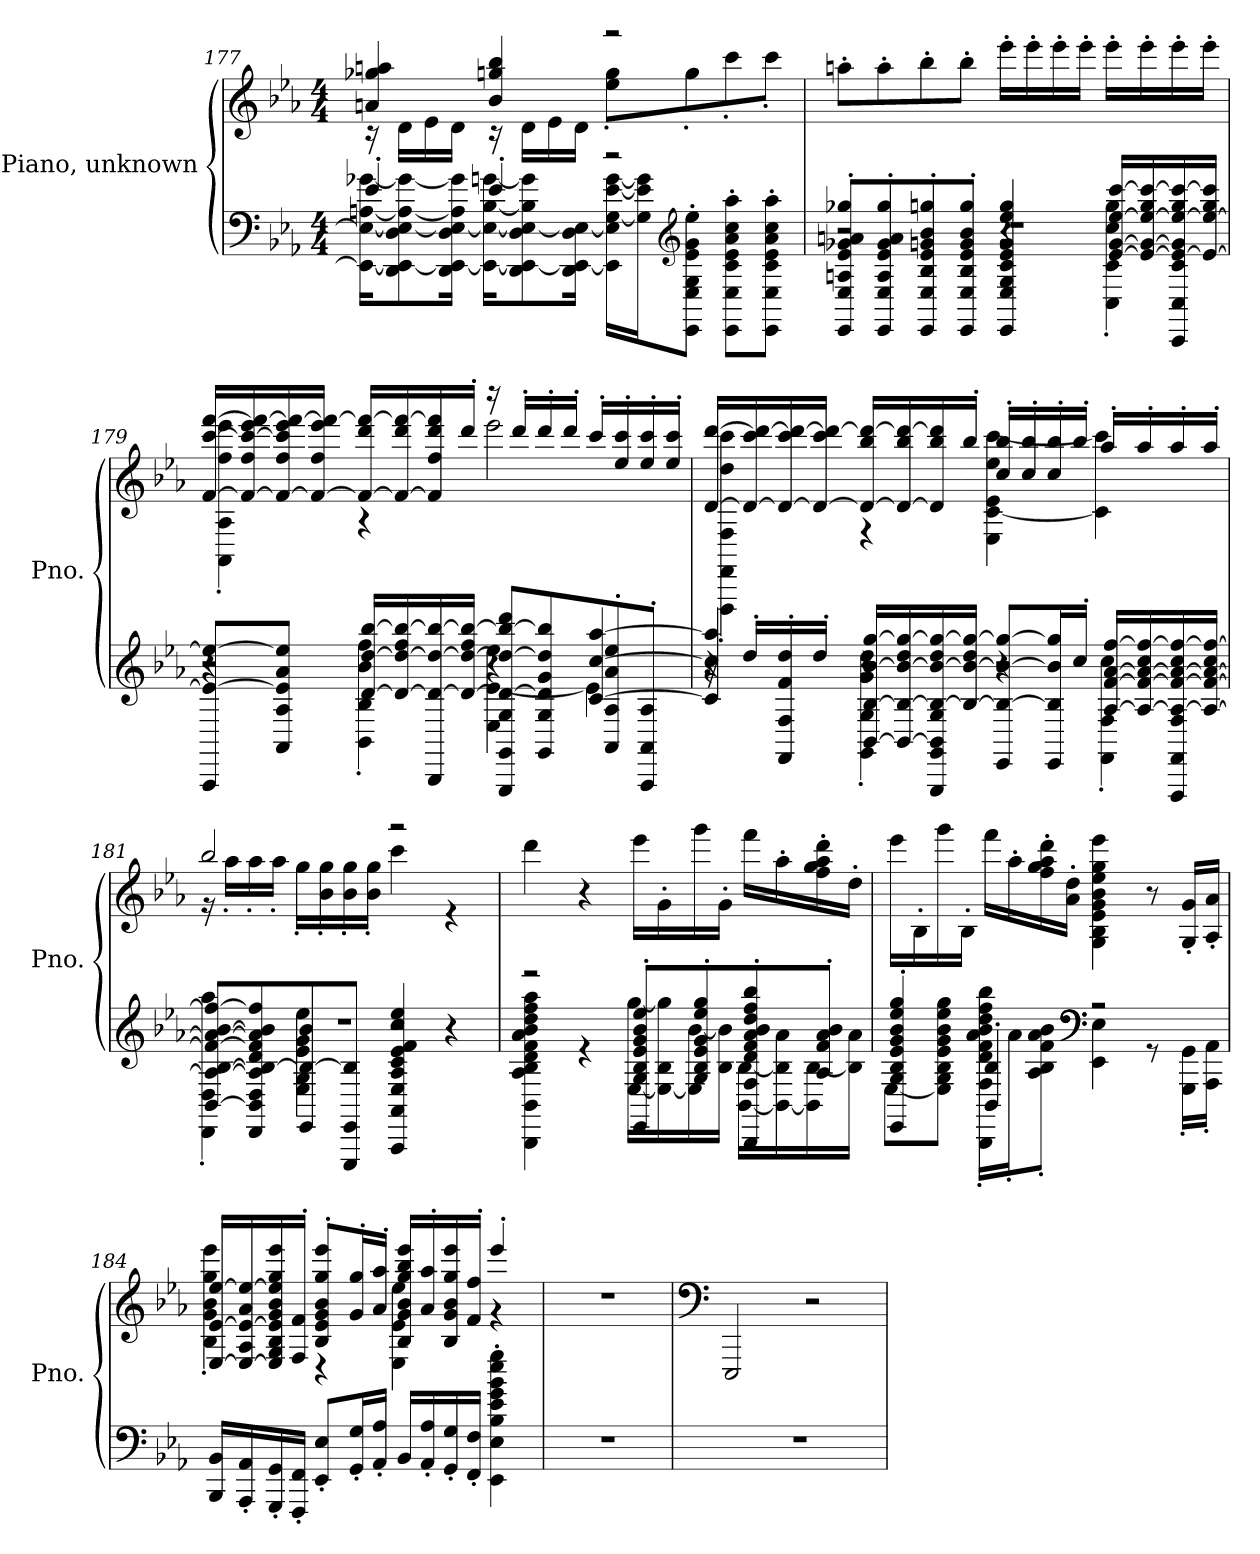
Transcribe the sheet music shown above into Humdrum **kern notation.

**kern	**kern
*part1	*part1
*staff2	*staff1
*I"Piano, unknown	*
*I'Pno.	*
!!LO:PB:g=z
*clefF4	*clefG2
*k[b-e-a-]	*k[b-e-a-]
*M4/4	*M4/4
=177	=177
*^	*^
4e-'/	16EE-\_ 16E-\_ [16An\ [16g-X\KL	4an/ 4gg-X/ 4aan/	16r
.	8DD\ 8EE-\_ 8D\ 8E-\_ 8A\_ 8g-\_	.	16d\LL
.	.	.	16e-\
.	16DD\ 16EE-\_ 16D\ 16E-\_ 16A\] 16g-\]Jk	.	16d\JJ
4e-'/	16EE-\_ 16E-\_ [16B-\ [16gn\KL	4b-/ 4ggn/ 4bb-/	16r
.	8DD\ 8EE-\_ 8D\ 8E-\_ 8B-\] 8g\]	.	16d\LL
.	.	.	16e-\
.	16DD\ 16EE-\_ 16D\ 16E-\_Jk	.	16d\JJ
2r	16EE-\] 16E-\] [16G\ [16e-\ [16g\LL	2r	8ee-\' 8gg\'L
.	16G\] 16e-\] 16g\]J	.	.
*clefG2	*	*	*
.	8EE-\' 8E-\' 8G\' 8e-\' 8g\' 8ee-\'J	.	8gg'\
.	8EE-\' 8E-\' 8c\' 8e-\' 8a-\' 8cc\' 8aa-\'L	.	8ccc'\
.	8EE-\' 8E-\' 8c\' 8e-\' 8a-\' 8cc\' 8aa-\'J	.	8ccc'\J
*	*	*v	*v
=178	=178	=178
*	*^	*
1r	2r	8EE-/' 8E-/' 8An/' 8e-/' 8g-X/' 8an/' 8gg-X/'L	8aan'\L
.	.	8EE-/' 8E-/' 8A/' 8e-/' 8g-/' 8a/' 8gg-/'	8aa'\
.	.	8EE-/' 8E-/' 8B-/' 8e-/' 8gn/' 8b-/' 8ggn/'	8bb-'\
.	.	8EE-/' 8E-/' 8B-/' 8e-/' 8g/' 8b-/' 8gg/'J	8bb-'\J
.	4r	4EE-/ 4E-/ 4G/ 4c/ 4e-/ 4g/ 4ee-/ 4gg/	16eee-'\LL
.	.	.	16eee-'\
.	.	.	16eee-'\
.	.	.	16eee-'\JJ
.	4C\' 4c\' 4cc\' 4gg\'	[16e-/ [16g/ [16ee-/ [16ccc/LL	16eee-'\LL
.	.	16e-/_ 16g/_ 16ee-/_ 16gg/ 16ccc/_	16eee-'\
.	.	16CC/ 16C/ 16c/ 16e-/_ 16g/] 16ee-/_ 16gg/ 16ccc/_	16eee-'\
.	.	16e-/_ 16ee-/_ 16gg/ 16ccc/]JJ	16eee-'\JJ
!!LO:LB:g=z
=179	=179	=179	=179
*	*	*	*^
2r	4r	8AAA-/ 8e-/_ 8ee-/_L	[16f/ [16ccc/ [16fff/LL	4AA-\' 4A-\' 4ff\' 4eee-\'
.	.	.	16f/_ 16ff/ 16ccc/_ 16eee-/ 16fff/_	.
.	.	8AA-/ 8A-/ 8e-/] 8a-/ 8ee-/]J	16f/_ 16ff/ 16ccc/] 16eee-/ 16fff/_	.
.	.	.	16f/_ 16ff/ 16eee-/ 16fff/_JJ	.
.	4BB-\' 4B-\' 4b-\' 4ff\'	[16d/ [16dd/ [16bb-/LL	16f/_ 16ddd/ 16fff/_LL	4r
.	.	16d/_ 16dd/_ 16ff/ 16bb-/_	16f/_ 16ddd/ 16fff/_	.
.	.	16BBB-/ 16d/_ 16dd/_ 16bb-/_	16f/] 16ff/ 16ddd/ 16fff/]	.
.	.	16d/_ 16dd/_ 16ff/ 16bb-/_JJ	16ddd'/JJ	.
4r	4E-\ [4e-\ 4ee-\	8GGG/ 8GG/ 8G/ 8d/_ 8dd/_ 8bb-/_ 8ddd/L	16r	2eee-\
.	.	.	16ddd'/LL	.
.	.	8GG/ 8G/ 8d/] 8g/ 8dd/] 8bb-/]	16ddd'/	.
.	.	.	16ddd'/JJ	.
[4c/ [4cc/ [4aa-/	4e-\]	8AA-/' 8A-/' 8a-/' 8ee-/'	16ccc'/LL	.
.	.	.	16ee-/' 16ccc/'	.
.	.	8AAA-/' 8AA-/' 8A-/'J	16ee-/' 16ccc/'	.
.	.	.	16ee-/' 16ccc/'JJ	.
!!LO:LB:g=z	!!
=180	=180	=180	=180	=180
4c/] 4cc/] 4aa-/]	4r	16r	[16d/ [16ddd/LL	4FFF\' 4FF\' 4F\' 4dd\' 4ccc\'
.	.	16dd'/LL	16d/_ 16ccc/ 16ddd/_	.
.	.	16FF/' 16F/' 16f/' 16dd/'	16d/_ 16ccc/ 16ddd/_	.
.	.	16dd'/JJ	16d/_ 16ccc/ 16ddd/_JJ	.
4r	4GG\' 4G\' 4g\' 4dd\'	[16BB-/ [16B-/ [16b-/ [16gg/LL	16d/_ 16bb-/ 16ddd/_LL	4r
.	.	16BB-/_ 16B-/_ 16b-/_ 16dd/ 16gg/_	16d/_ 16bb-/ 16ddd/_	.
.	.	16GGG/ 16GG/ 16BB-/] 16G/ 16B-/_ 16b-/_ 16dd/ 16gg/_	16d/] 16bb-/ 16ddd/]	.
.	.	16B-/_ 16b-/_ 16dd/ 16gg/_JJ	16bb-'/JJ	.
2r	4r	8EE-/ 8B-/_ 8b-/_ 8gg/_L	16cc/' 16bb-/'LL	4E-\ [4c\ 4e-\ 4ee-\ [4ccc\
.	.	.	16cc/' 16bb-/'	.
.	.	16EE-/ 16B-/] 16b-/] 16gg/]L	16cc/' 16bb-/'	.
.	.	16cc'/JJ	16bb-'/JJ	.
.	4FF\' 4F\' 4cc\'	[16A-/ [16f/ [16a-/ [16ff/LL	16aa-'/LL	4c\] 4ccc\]
.	.	16A-/_ 16f/_ 16a-/_ 16cc/ 16ff/_	16aa-'/	.
.	.	16FFF/ 16FF/ 16F/ 16A-/_ 16f/_ 16a-/_ 16cc/ 16ff/_	16aa-'/	.
.	.	16A-/_ 16f/_ 16a-/_ 16cc/ 16ff/_JJ	16aa-'/JJ	.
=181	=181	=181	=181	=181
1r	4DD\' 4D\' 4aa-\'	[8BB-/ 8A-/_ [8B-/ 8f/_ 8a-/_ [8b-/ 8ff/_L	2bb-/	16r
.	.	.	.	16aa-'\LL
.	.	8DD/ 8BB-/] 8D/ 8A-/] 8B-/_ 8d/ 8f/] 8a-/] 8b-/] 8ff/]	.	16aa-'\
.	.	.	.	16aa-'\JJ
.	4E-\ 4G\ 4e-\ 4g\ 4ee-\	8EE-/ 8B-/_ 8b-/	.	16gg'\LL
.	.	.	.	16b-\' 16gg\'
.	.	8EEE-/ 8EE-/ 8B-/]J	.	16b-\' 16gg\'
.	.	.	.	16b-\' 16gg\'JJ
.	2r	4AAA-/ 4AA-/ 4E-/ 4A-/ 4c/ 4e-/ 4f/ 4cc/ 4ee-/	2r	4ccc\
.	.	4r	.	4r
*	*v	*v	*	*
*	*	*v	*v
!!LO:LB:g=z
=182	=182	=182
2r	4BBB-\ 4BB-\ 4A-\ 4B-\ 4d\ 4f\ 4a-\ 4b-\ 4dd\ 4ff\ 4aa-\	4ddd\
.	4r	4r
8EE-/' 8G/' 8B-/' 8e-/' 8g/' 8b-/' 8ee-/'L	[16E-\ [16gg\LL	16eee-\LL
.	16E-\_ 16B-\ 16gg\]	16g'\
8G/' 8B-/' 8e-/' 8g/' 8ee-/' 8gg/'	16E-\] [16b-\	16ggg\
.	16B-\ 16b-\]JJ	16g'\JJ
8BBB-/' 8F/' 8d/' 8f/' 8a-/' 8b-/' 8dd/' 8ff/' 8bb-/'	[16BB-\ [16B-\LL	16fff\LL
.	16BB-\_ 16B-\] 16a-\	16aa-'\
8A-/' 8f/' 8a-/' 8b-/'J	16BB-\] [16B-\	16ff\' 16gg\' 16aa-\' 16ddd\'
.	16B-\] 16a-\JJ	16dd'\JJ
=183	=183	=183
4EE-/' 4G/' 4B-/' 4e-/' 4g/' 4b-/' 4ee-/' 4gg/'	[8E-\L	16eee-\LL
.	.	16B-'\
.	8E-\] 8G\ 8B-\ 8e-\ 8g\ 8b-\ 8ee-\ 8gg\J	16ggg\
.	.	16B-'\JJ
4BB-/' 4B-/'	16BBB-\' 16F\' 16d\' 16f\' 16a-\' 16b-\' 16dd\' 16ff\' 16bb-\'LL	16fff\LL
.	16a-'\J	16aa-'\
.	8A-\' 8B-\' 8f\' 8a-\' 8b-\'J	16ff\' 16gg\' 16aa-\' 16ddd\'
.	.	16a-\' 16dd\'JJ
*clefF4	*	*
2r	4EE-\ 4E-\	4G\ 4B-\ 4e-\ 4g\ 4b-\ 4ee-\ 4gg\ 4eee-\
.	8r	8r
.	16GGG\' 16GG\'LL	16G/' 16g/'LL
.	16AAA-\' 16AA-\'JJ	16A-/' 16a-/'JJ
*v	*v	*
!!LO:LB:g=z
=184	=184
*	*^
16BBB-/ 16BB-/LL	[16E-/ [16e-/ [16ee-/LL	4B-\' 4g\' 4b-\' 4gg\' 4eee-\'
16AAA-/' 16AA-/'	16E-/_ 16A-/ 16e-/_ 16a-/ 16ee-/_	.
16GGG/' 16GG/'	16E-/] 16G/ 16B-/ 16e-/] 16g/ 16b-/ 16ee-/] 16gg/ 16eee-/	.
16FFF/' 16FF/'JJ	16F/' 16f/'JJ	.
8EE-/' 8E-/'L	8B-/' 8e-/' 8g/' 8b-/' 8gg/' 8eee-/'L	4r
16GG/' 16G/'L	16g/' 16gg/'L	.
16AA-/' 16A-/'JJ	16a-/' 16aa-/'JJ	.
16BB-/LL	16B-/ 16g/ 16b-/ 16gg/ 16bb-/ 16eee-/LL	4E-\ 4e-\ 4ee-\
16AA-/' 16A-/'	16a-/' 16aa-/'	.
16GG/' 16G/'	16B-/ 16g/ 16b-/ 16gg/ 16eee-/	.
16FF/' 16F/'JJ	16f/' 16ff/'JJ	.
4EE-\' 4E-\' 4B-\' 4e-\' 4g\' 4b-\' 4ee-\' 4gg\'	4eee-'/	4r
*	*v	*v
=185	=185
1r	1r
=186	=186
*	*clefF4
1r	2EEE-/
.	2r
=	=
*-	*-
